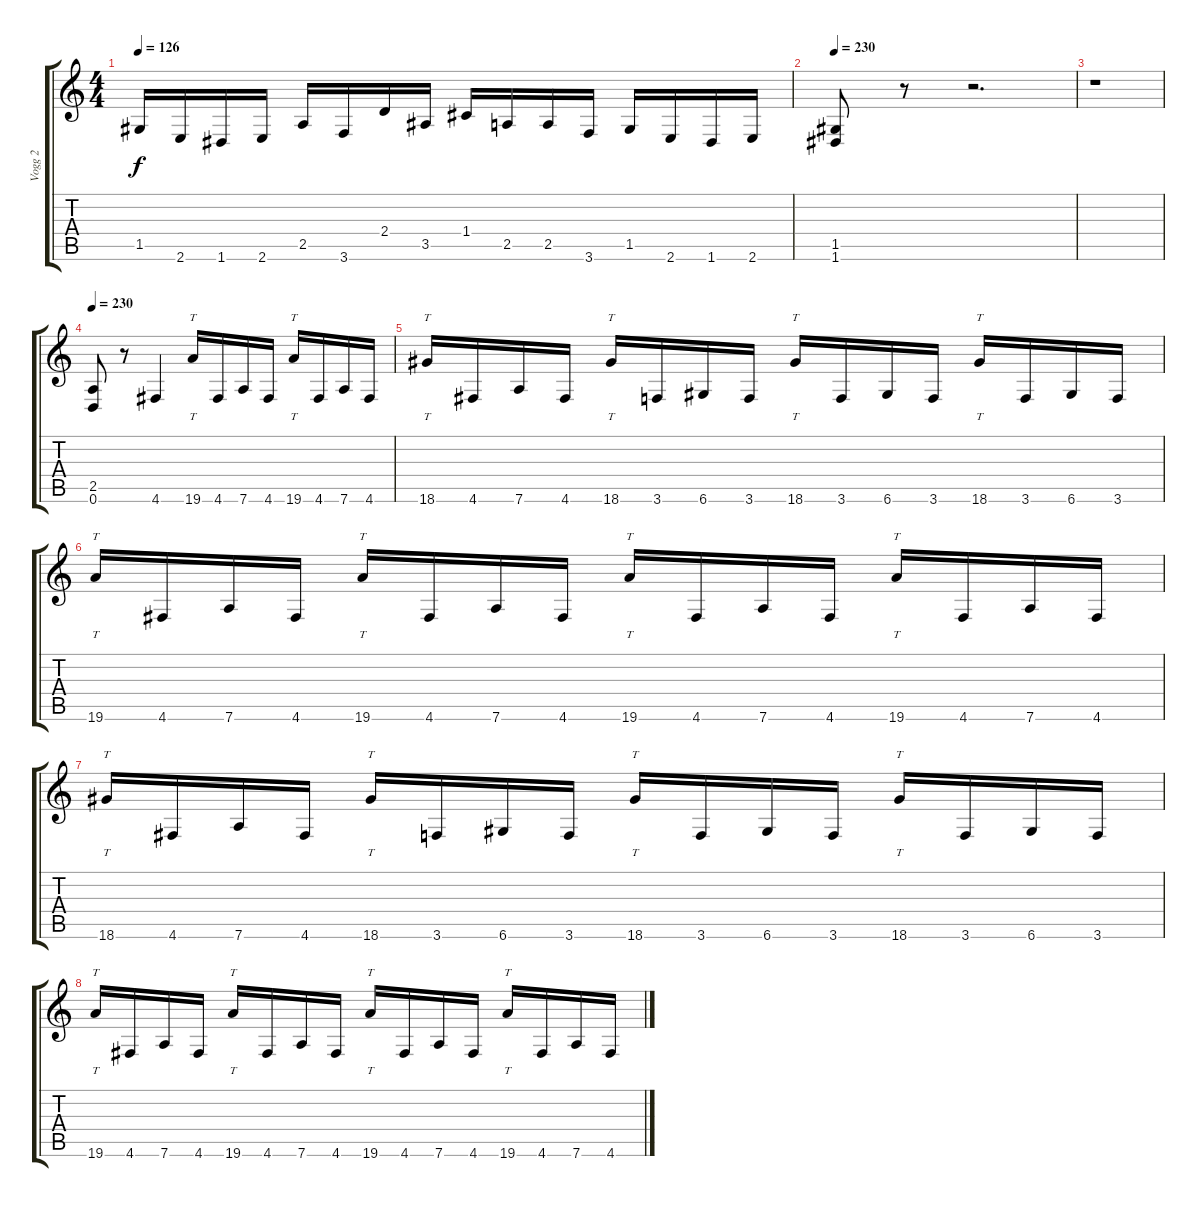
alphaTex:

\track ("Vogg 2" "Vogg 2") {instrument distortionguitar}
\staff {score tabs}
\tuning (D4 A3 F3 C3 G2 D2) {hide}
\ts (4 4)
\tempo 126
\clef g2
\ks c
1.5.16{dy f} 2.6.16 1.6.16 2.6.16 2.5.16 3.6.16 2.4.16 3.5.16 1.4.16 2.5.16 2.5.16 3.6.16 1.5.16 2.6.16 1.6.16 2.6.16 |
\tempo 230
(1.5 1.6).8 r.8 r.2{d} |
r.1 |
\tempo 230
(2.5 0.6).8 r.8 4.6.4 19.6.16{tt} 4.6.16 7.6.16 4.6.16 19.6.16{tt} 4.6.16 7.6.16 4.6.16 |
18.6.16{tt} 4.6.16 7.6.16 4.6.16 18.6.16{tt} 3.6.16 6.6.16 3.6.16 18.6.16{tt} 3.6.16 6.6.16 3.6.16 18.6.16{tt} 3.6.16 6.6.16 3.6.16 |
19.6.16{tt} 4.6.16 7.6.16 4.6.16 19.6.16{tt} 4.6.16 7.6.16 4.6.16 19.6.16{tt} 4.6.16 7.6.16 4.6.16 19.6.16{tt} 4.6.16 7.6.16 4.6.16 |
18.6.16{tt} 4.6.16 7.6.16 4.6.16 18.6.16{tt} 3.6.16 6.6.16 3.6.16 18.6.16{tt} 3.6.16 6.6.16 3.6.16 18.6.16{tt} 3.6.16 6.6.16 3.6.16 |
19.6.16{tt} 4.6.16 7.6.16 4.6.16 19.6.16{tt} 4.6.16 7.6.16 4.6.16 19.6.16{tt} 4.6.16 7.6.16 4.6.16 19.6.16{tt} 4.6.16 7.6.16 4.6.16
